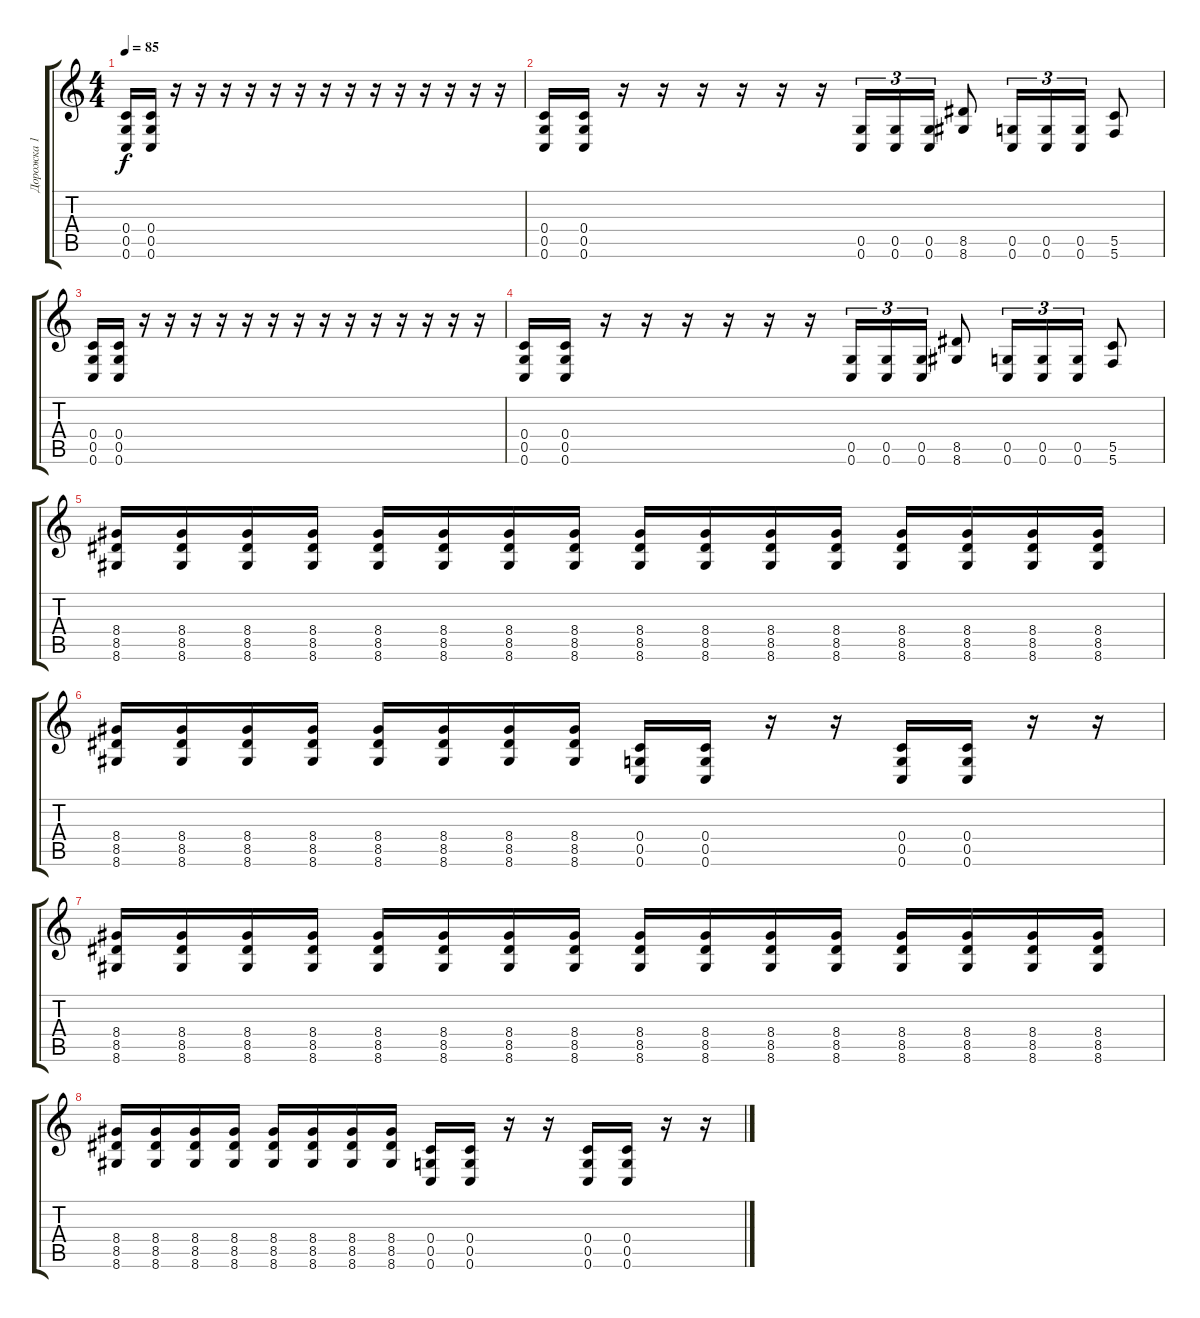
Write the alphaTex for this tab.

\track ("Дорожка 1" "Дорожка 1") {instrument distortionguitar}
\staff {score tabs}
\tuning (D4 A3 F3 C3 G2 C2) {hide}
\ts (4 4)
\tempo 85
\clef g2
\ks c
(0.4 0.5 0.6).16{dy f} (0.4 0.5 0.6).16 r.16 r.16 r.16 r.16 r.16 r.16 r.16 r.16 r.16 r.16 r.16 r.16 r.16 r.16 |
(0.4 0.5 0.6).16 (0.4 0.5 0.6).16 r.16 r.16 r.16 r.16 r.16 r.16 (0.5 0.6).16{tu (3 2)} (0.5 0.6).16{tu (3 2)} (0.5 0.6).16{tu (3 2)} (8.5 8.6).8 (0.5 0.6).16{tu (3 2)} (0.5 0.6).16{tu (3 2)} (0.5 0.6).16{tu (3 2)} (5.5 5.6).8 |
(0.4 0.5 0.6).16 (0.4 0.5 0.6).16 r.16 r.16 r.16 r.16 r.16 r.16 r.16 r.16 r.16 r.16 r.16 r.16 r.16 r.16 |
(0.4 0.5 0.6).16 (0.4 0.5 0.6).16 r.16 r.16 r.16 r.16 r.16 r.16 (0.5 0.6).16{tu (3 2)} (0.5 0.6).16{tu (3 2)} (0.5 0.6).16{tu (3 2)} (8.5 8.6).8 (0.5 0.6).16{tu (3 2)} (0.5 0.6).16{tu (3 2)} (0.5 0.6).16{tu (3 2)} (5.5 5.6).8 |
(8.4 8.5 8.6).16 (8.4 8.5 8.6).16 (8.4 8.5 8.6).16 (8.4 8.5 8.6).16 (8.4 8.5 8.6).16 (8.4 8.5 8.6).16 (8.4 8.5 8.6).16 (8.4 8.5 8.6).16 (8.4 8.5 8.6).16 (8.4 8.5 8.6).16 (8.4 8.5 8.6).16 (8.4 8.5 8.6).16 (8.4 8.5 8.6).16 (8.4 8.5 8.6).16 (8.4 8.5 8.6).16 (8.4 8.5 8.6).16 |
(8.4 8.5 8.6).16 (8.4 8.5 8.6).16 (8.4 8.5 8.6).16 (8.4 8.5 8.6).16 (8.4 8.5 8.6).16 (8.4 8.5 8.6).16 (8.4 8.5 8.6).16 (8.4 8.5 8.6).16 (0.4 0.5 0.6).16 (0.4 0.5 0.6).16 r.16 r.16 (0.4 0.5 0.6).16 (0.4 0.5 0.6).16 r.16 r.16 |
(8.4 8.5 8.6).16 (8.4 8.5 8.6).16 (8.4 8.5 8.6).16 (8.4 8.5 8.6).16 (8.4 8.5 8.6).16 (8.4 8.5 8.6).16 (8.4 8.5 8.6).16 (8.4 8.5 8.6).16 (8.4 8.5 8.6).16 (8.4 8.5 8.6).16 (8.4 8.5 8.6).16 (8.4 8.5 8.6).16 (8.4 8.5 8.6).16 (8.4 8.5 8.6).16 (8.4 8.5 8.6).16 (8.4 8.5 8.6).16 |
(8.4 8.5 8.6).16 (8.4 8.5 8.6).16 (8.4 8.5 8.6).16 (8.4 8.5 8.6).16 (8.4 8.5 8.6).16 (8.4 8.5 8.6).16 (8.4 8.5 8.6).16 (8.4 8.5 8.6).16 (0.4 0.5 0.6).16 (0.4 0.5 0.6).16 r.16 r.16 (0.4 0.5 0.6).16 (0.4 0.5 0.6).16 r.16 r.16
